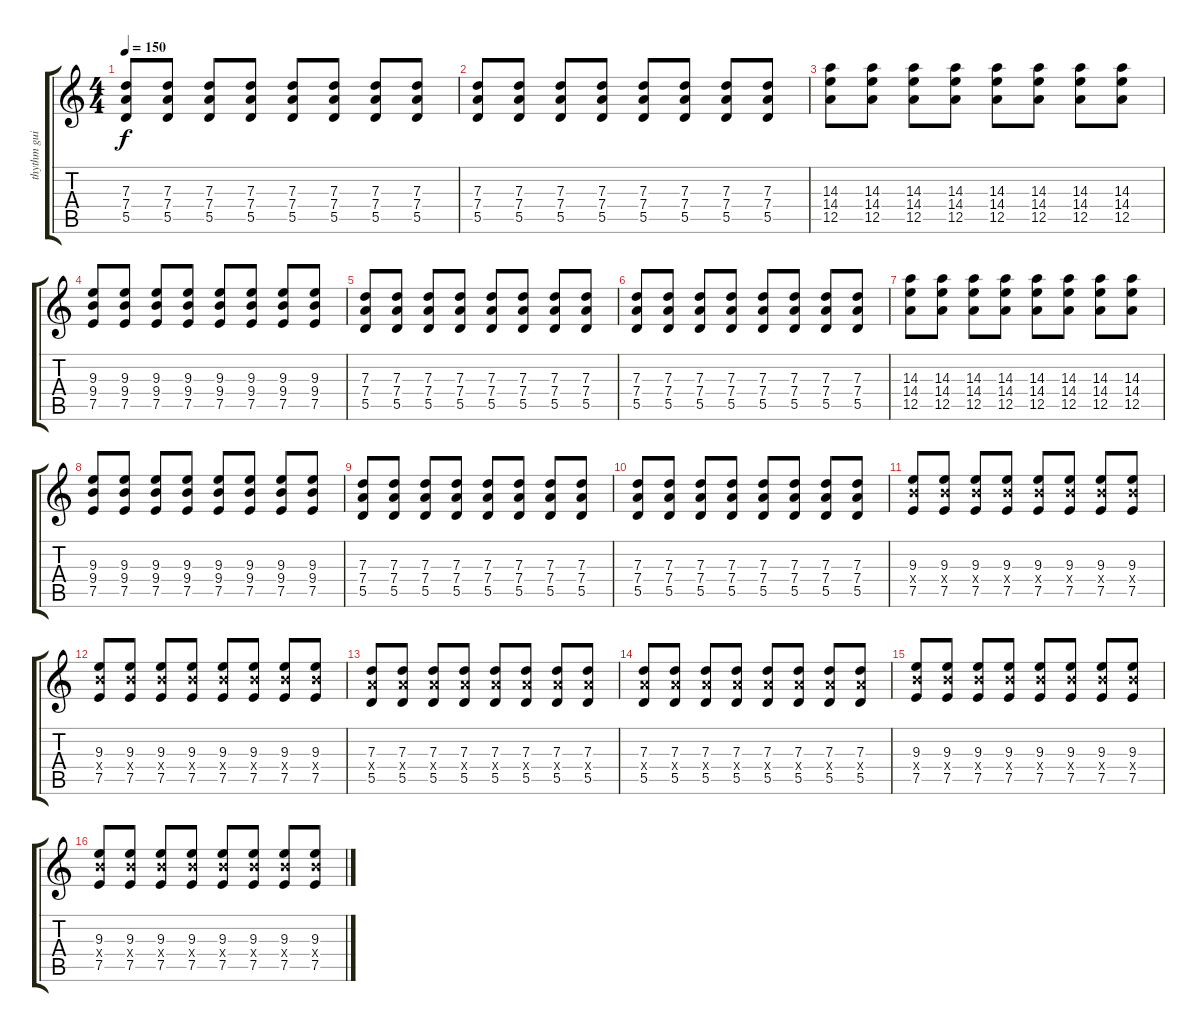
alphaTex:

\track ("thythm guitar" "thythm gui") {instrument overdrivenguitar}
\staff {score tabs}
\tuning (E4 B3 G3 D3 A2 E2) {hide}
\ts (4 4)
\tempo 150
\clef g2
\ks c
(7.3 7.4 5.5).8{dy f} (7.3 7.4 5.5).8 (7.3 7.4 5.5).8 (7.3 7.4 5.5).8 (7.3 7.4 5.5).8 (7.3 7.4 5.5).8 (7.3 7.4 5.5).8 (7.3 7.4 5.5).8 |
(7.3 7.4 5.5).8 (7.3 7.4 5.5).8 (7.3 7.4 5.5).8 (7.3 7.4 5.5).8 (7.3 7.4 5.5).8 (7.3 7.4 5.5).8 (7.3 7.4 5.5).8 (7.3 7.4 5.5).8 |
(14.3 14.4 12.5).8 (14.3 14.4 12.5).8 (14.3 14.4 12.5).8 (14.3 14.4 12.5).8 (14.3 14.4 12.5).8 (14.3 14.4 12.5).8 (14.3 14.4 12.5).8 (14.3 14.4 12.5).8 |
(9.3 9.4 7.5).8 (9.3 9.4 7.5).8 (9.3 9.4 7.5).8 (9.3 9.4 7.5).8 (9.3 9.4 7.5).8 (9.3 9.4 7.5).8 (9.3 9.4 7.5).8 (9.3 9.4 7.5).8 |
(7.3 7.4 5.5).8 (7.3 7.4 5.5).8 (7.3 7.4 5.5).8 (7.3 7.4 5.5).8 (7.3 7.4 5.5).8 (7.3 7.4 5.5).8 (7.3 7.4 5.5).8 (7.3 7.4 5.5).8 |
(7.3 7.4 5.5).8 (7.3 7.4 5.5).8 (7.3 7.4 5.5).8 (7.3 7.4 5.5).8 (7.3 7.4 5.5).8 (7.3 7.4 5.5).8 (7.3 7.4 5.5).8 (7.3 7.4 5.5).8 |
(14.3 14.4 12.5).8 (14.3 14.4 12.5).8 (14.3 14.4 12.5).8 (14.3 14.4 12.5).8 (14.3 14.4 12.5).8 (14.3 14.4 12.5).8 (14.3 14.4 12.5).8 (14.3 14.4 12.5).8 |
(9.3 9.4 7.5).8 (9.3 9.4 7.5).8 (9.3 9.4 7.5).8 (9.3 9.4 7.5).8 (9.3 9.4 7.5).8 (9.3 9.4 7.5).8 (9.3 9.4 7.5).8 (9.3 9.4 7.5).8 |
(7.3 7.4 5.5).8 (7.3 7.4 5.5).8 (7.3 7.4 5.5).8 (7.3 7.4 5.5).8 (7.3 7.4 5.5).8 (7.3 7.4 5.5).8 (7.3 7.4 5.5).8 (7.3 7.4 5.5).8 |
(7.3 7.4 5.5).8 (7.3 7.4 5.5).8 (7.3 7.4 5.5).8 (7.3 7.4 5.5).8 (7.3 7.4 5.5).8 (7.3 7.4 5.5).8 (7.3 7.4 5.5).8 (7.3 7.4 5.5).8 |
(9.3 9.4{x} 7.5).8 (9.3 9.4{x} 7.5).8 (9.3 9.4{x} 7.5).8 (9.3 9.4{x} 7.5).8 (9.3 9.4{x} 7.5).8 (9.3 9.4{x} 7.5).8 (9.3 9.4{x} 7.5).8 (9.3 9.4{x} 7.5).8 |
(9.3 9.4{x} 7.5).8 (9.3 9.4{x} 7.5).8 (9.3 9.4{x} 7.5).8 (9.3 9.4{x} 7.5).8 (9.3 9.4{x} 7.5).8 (9.3 9.4{x} 7.5).8 (9.3 9.4{x} 7.5).8 (9.3 9.4{x} 7.5).8 |
(7.3 7.4{x} 5.5).8 (7.3 7.4{x} 5.5).8 (7.3 7.4{x} 5.5).8 (7.3 7.4{x} 5.5).8 (7.3 7.4{x} 5.5).8 (7.3 7.4{x} 5.5).8 (7.3 7.4{x} 5.5).8 (7.3 7.4{x} 5.5).8 |
(7.3 7.4{x} 5.5).8 (7.3 7.4{x} 5.5).8 (7.3 7.4{x} 5.5).8 (7.3 7.4{x} 5.5).8 (7.3 7.4{x} 5.5).8 (7.3 7.4{x} 5.5).8 (7.3 7.4{x} 5.5).8 (7.3 7.4{x} 5.5).8 |
(9.3 9.4{x} 7.5).8 (9.3 9.4{x} 7.5).8 (9.3 9.4{x} 7.5).8 (9.3 9.4{x} 7.5).8 (9.3 9.4{x} 7.5).8 (9.3 9.4{x} 7.5).8 (9.3 9.4{x} 7.5).8 (9.3 9.4{x} 7.5).8 |
(9.3 9.4{x} 7.5).8 (9.3 9.4{x} 7.5).8 (9.3 9.4{x} 7.5).8 (9.3 9.4{x} 7.5).8 (9.3 9.4{x} 7.5).8 (9.3 9.4{x} 7.5).8 (9.3 9.4{x} 7.5).8 (9.3 9.4{x} 7.5).8
